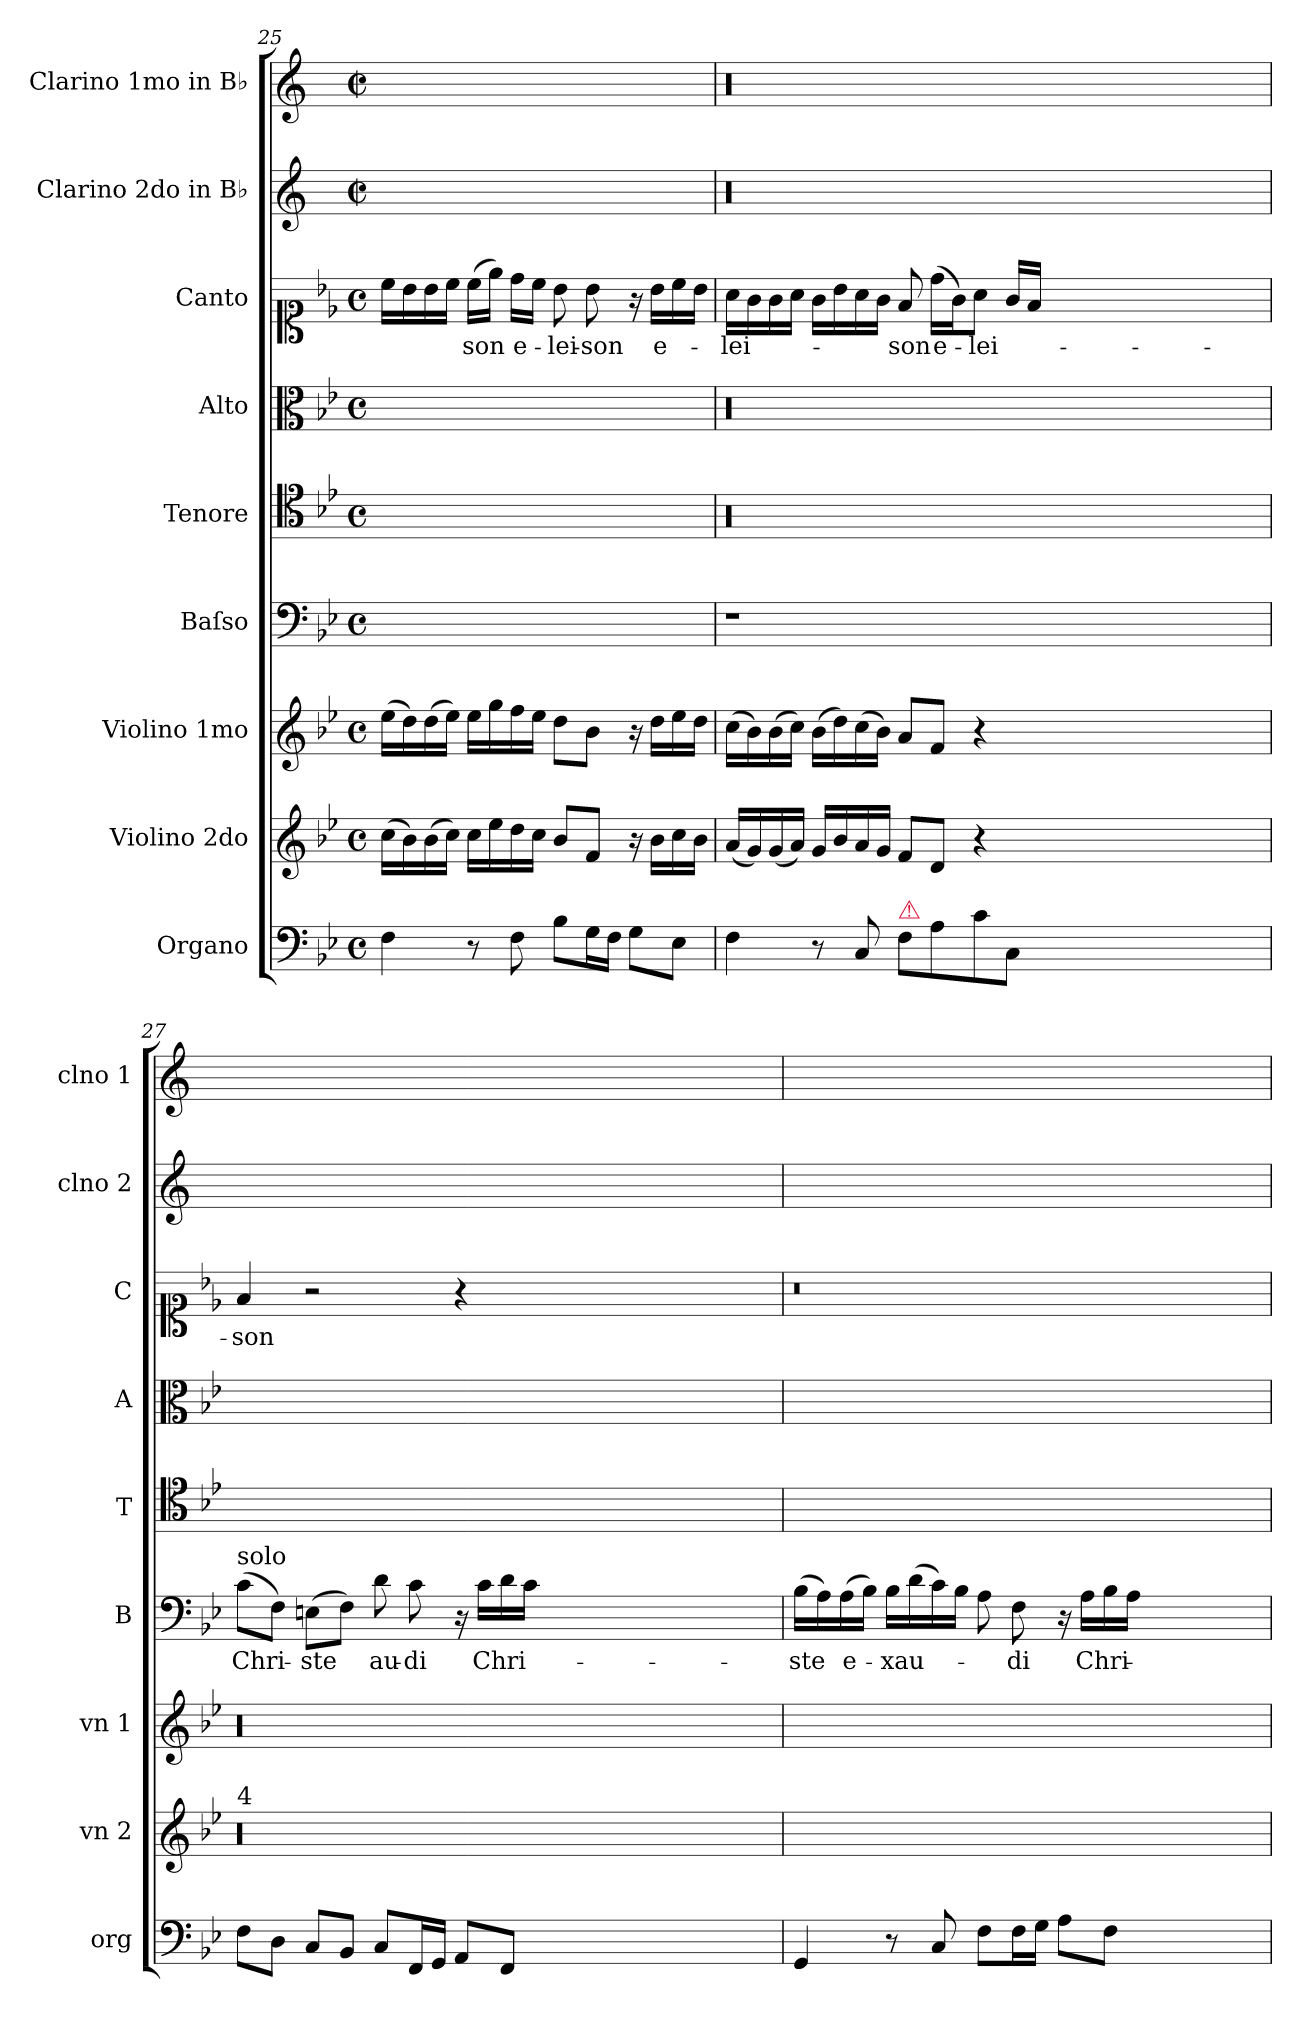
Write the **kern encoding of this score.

**kern	**kern	**kern	**kern	**text	**kern	**kern	**kern	**text	**kern	**kern
*part9	*part8	*part7	*part6	*part6	*part5	*part4	*part3	*part3	*part2	*part1
*staff9	*staff8	*staff7	*staff6	*staff6	*staff5	*staff4	*staff3	*staff3	*staff2	*staff1
*I"Organo	*I"Violino 2do	*I"Violino 1mo	*I"Baſso	*	*I"Tenore	*I"Alto	*I"Canto	*	*I"Clarino 2do in B♭	*I"Clarino 1mo in B♭
*I'org	*I'vn 2	*I'vn 1	*I'B	*	*I'T	*I'A	*I'C	*	*I'clno 2	*I'clno 1
*clefF4	*clefG2	*clefG2	*clefF4	*	*clefC4	*clefC3	*clefC1	*	*clefG2	*clefG2
*	*	*	*	*	*	*	*	*	*ITrd1c2	*ITrd1c2
*k[b-e-]	*k[b-e-]	*k[b-e-]	*k[b-e-]	*	*k[b-e-]	*k[b-e-]	*k[b-e-]	*	*k[b-e-]	*k[b-e-]
*M2/2	*M2/2	*M2/2	*M2/2	*	*M2/2	*M2/2	*M2/2	*	*M2/2	*M2/2
*met(c)	*met(c)	*met(c)	*met(c)	*	*met(c)	*met(c)	*met(c)	*	*met(c|)	*met(c|)
=25	=25	=25	=25	=25	=25	=25	=25	=25	=25	=25
4F\	(16cc\LL	(16ee-\LL	1ryy	.	1ryy	1ryy	16cc\LL	.	1ryy	1ryy
.	16b-\)	16dd\)	.	.	.	.	16b-\	.	.	.
.	(16b-\	(16dd\	.	.	.	.	16b-\	.	.	.
.	16cc\JJ)	16ee-\JJ)	.	.	.	.	16cc\JJ	.	.	.
8r	16cc\LL	16ee-\LL	.	.	.	.	(16cc\LL	-son	.	.
.	16ee-\	16gg\	.	.	.	.	16ee-\JJ)	.	.	.
8F\	16dd\	16ff\	.	.	.	.	16dd\LL	e-	.	.
.	16cc\JJ	16ee-\JJ	.	.	.	.	16cc\JJ	.	.	.
8B-\L	8b-/L	8dd\L	.	.	.	.	8b-\	-lei-	.	.
16G\L	8f/J	8b-\J	.	.	.	.	8b-\	-son	.	.
16F\JJ	.	.	.	.	.	.	.	.	.	.
8G\L	16r	16r	.	.	.	.	16r	.	.	.
.	16b-\LL	16dd\LL	.	.	.	.	16b-\LL	e-	.	.
8E-\J	16cc\	16ee-\	.	.	.	.	16cc\	.	.	.
.	16b-\JJ	16dd\JJ	.	.	.	.	16b-\JJ	.	.	.
=26	=26	=26	=26	=26	=26	=26	=26	=26	=26	=26
4F\	(16a/LL	(16cc\LL	1r	.	00r	00r	16a\LL	-lei-	00r	00r
.	16g/)	16b-\)	.	.	.	.	16g\	.	.	.
.	(16g/	(16b-\	.	.	.	.	16g\	.	.	.
.	16a/JJ)	16cc\JJ)	.	.	.	.	16a\JJ	.	.	.
8r	16g/LL	(16b-\LL	.	.	.	.	16g\LL	.	.	.
.	16b-/	16dd\)	.	.	.	.	16b-\	.	.	.
8C/	16a/	(16cc\	.	.	.	.	16a\	.	.	.
.	16g/JJ	16b-\JJ)	.	.	.	.	16g\JJ	.	.	.
!LO:TX:a:color=crimson:t=⚠	!	!	!	!	!	!	!	!	!	!
8F\L	8f/L	8a/L	.	.	.	.	8f/	-son	.	.
8A\	8d/J	8f/J	.	.	.	.	(16dd\LL	e-	.	.
.	.	.	.	.	.	.	16g\J)	.	.	.
8c\	4r	4r	.	.	.	.	8a\J	-lei-	.	.
8C/J	.	.	.	.	.	.	16g/LL	.	.	.
.	.	.	.	.	.	.	16f/JJ	.	.	.
0.ryy	0.ryy	0.ryy	0.ryy	.	.	.	0.ryy	.	.	.
=27	=27	=27	=27	=27	=27	=27	=27	=27	=27	=27
!	!	!	!LO:TX:a:t=solo	!	!	!	!	!	!	!
!	!LO:TX:a:t=4	!	!	!	!	!	!	!	!	!
8F\L	00r	00r	(8c\L	Chri-	00ryy	00ryy	4f/	-son	00ryy	00ryy
8D\J	.	.	8F\J)	.	.	.	.	.	.	.
8C/L	.	.	(8En\L	-ste	.	.	2r	.	.	.
8BB-/J	.	.	8F\J)	.	.	.	.	.	.	.
8C/L	.	.	8d\	au-	.	.	.	.	.	.
16FF/L	.	.	8c\	-di	.	.	.	.	.	.
16GG/JJ	.	.	.	.	.	.	.	.	.	.
8AA/L	.	.	16r	.	.	.	4r	.	.	.
.	.	.	16c\LL	Chri-	.	.	.	.	.	.
8FF/J	.	.	16d\	.	.	.	.	.	.	.
.	.	.	16c\JJ	.	.	.	.	.	.	.
0.ryy	.	.	0.ryy	.	.	.	0.ryy	.	.	.
=28	=28	=28	=28	=28	=28	=28	=28	=28	=28	=28
4GG/	0ryy	0ryy	(16B-\LL	-ste	0ryy	0ryy	0r	.	0ryy	0ryy
.	.	.	16A\)	.	.	.	.	.	.	.
.	.	.	(16A\	e-	.	.	.	.	.	.
.	.	.	16B-\JJ)	.	.	.	.	.	.	.
8r	.	.	16B-\LL	-xau-	.	.	.	.	.	.
.	.	.	(16d\	.	.	.	.	.	.	.
8C/	.	.	16c\)	.	.	.	.	.	.	.
.	.	.	16B-\JJ	.	.	.	.	.	.	.
8F\L	.	.	8A\	.	.	.	.	.	.	.
16F\L	.	.	8F\	-di	.	.	.	.	.	.
16G\JJ	.	.	.	.	.	.	.	.	.	.
8A\L	.	.	16r	.	.	.	.	.	.	.
.	.	.	16A\LL	Chri-	.	.	.	.	.	.
8F\J	.	.	16B-\	.	.	.	.	.	.	.
.	.	.	16A\JJ	.	.	.	.	.	.	.
1ryy	.	.	1ryy	.	.	.	.	.	.	.
=	=	=	=	=	=	=	=	=	=	=
*-	*-	*-	*-	*-	*-	*-	*-	*-	*-	*-
